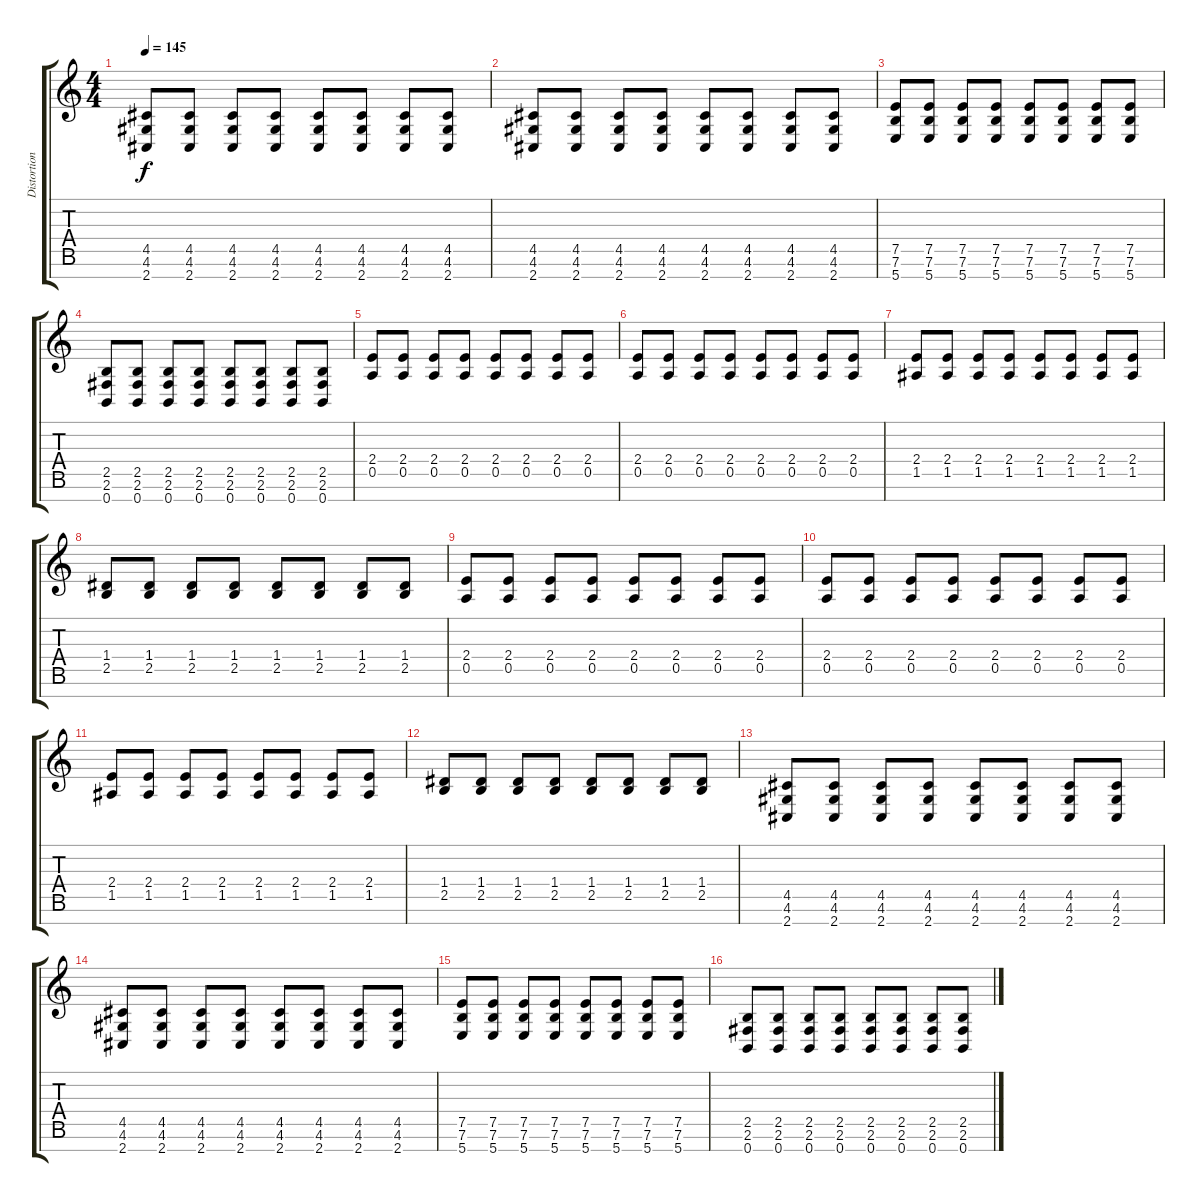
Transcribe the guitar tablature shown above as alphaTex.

\track ("Distortion Guitar 2" "Distortion") {instrument distortionguitar}
\staff {score tabs}
\tuning (E4 B3 G3 D3 A2 E2 B1) {hide}
\ts (4 4)
\tempo 145
\clef g2
\ks c
(4.5 4.6 2.7).8{dy f} (4.5 4.6 2.7).8 (4.5 4.6 2.7).8 (4.5 4.6 2.7).8 (4.5 4.6 2.7).8 (4.5 4.6 2.7).8 (4.5 4.6 2.7).8 (4.5 4.6 2.7).8 |
(4.5 4.6 2.7).8 (4.5 4.6 2.7).8 (4.5 4.6 2.7).8 (4.5 4.6 2.7).8 (4.5 4.6 2.7).8 (4.5 4.6 2.7).8 (4.5 4.6 2.7).8 (4.5 4.6 2.7).8 |
(7.5 7.6 5.7).8 (7.5 7.6 5.7).8 (7.5 7.6 5.7).8 (7.5 7.6 5.7).8 (7.5 7.6 5.7).8 (7.5 7.6 5.7).8 (7.5 7.6 5.7).8 (7.5 7.6 5.7).8 |
(2.5 2.6 0.7).8 (2.5 2.6 0.7).8 (2.5 2.6 0.7).8 (2.5 2.6 0.7).8 (2.5 2.6 0.7).8 (2.5 2.6 0.7).8 (2.5 2.6 0.7).8 (2.5 2.6 0.7).8 |
(2.4 0.5).8 (2.4 0.5).8 (2.4 0.5).8 (2.4 0.5).8 (2.4 0.5).8 (2.4 0.5).8 (2.4 0.5).8 (2.4 0.5).8 |
(2.4 0.5).8 (2.4 0.5).8 (2.4 0.5).8 (2.4 0.5).8 (2.4 0.5).8 (2.4 0.5).8 (2.4 0.5).8 (2.4 0.5).8 |
(2.4 1.5).8 (2.4 1.5).8 (2.4 1.5).8 (2.4 1.5).8 (2.4 1.5).8 (2.4 1.5).8 (2.4 1.5).8 (2.4 1.5).8 |
(1.4 2.5).8 (1.4 2.5).8 (1.4 2.5).8 (1.4 2.5).8 (1.4 2.5).8 (1.4 2.5).8 (1.4 2.5).8 (1.4 2.5).8 |
(2.4 0.5).8 (2.4 0.5).8 (2.4 0.5).8 (2.4 0.5).8 (2.4 0.5).8 (2.4 0.5).8 (2.4 0.5).8 (2.4 0.5).8 |
(2.4 0.5).8 (2.4 0.5).8 (2.4 0.5).8 (2.4 0.5).8 (2.4 0.5).8 (2.4 0.5).8 (2.4 0.5).8 (2.4 0.5).8 |
(2.4 1.5).8 (2.4 1.5).8 (2.4 1.5).8 (2.4 1.5).8 (2.4 1.5).8 (2.4 1.5).8 (2.4 1.5).8 (2.4 1.5).8 |
(1.4 2.5).8 (1.4 2.5).8 (1.4 2.5).8 (1.4 2.5).8 (1.4 2.5).8 (1.4 2.5).8 (1.4 2.5).8 (1.4 2.5).8 |
(4.5 4.6 2.7).8 (4.5 4.6 2.7).8 (4.5 4.6 2.7).8 (4.5 4.6 2.7).8 (4.5 4.6 2.7).8 (4.5 4.6 2.7).8 (4.5 4.6 2.7).8 (4.5 4.6 2.7).8 |
(4.5 4.6 2.7).8 (4.5 4.6 2.7).8 (4.5 4.6 2.7).8 (4.5 4.6 2.7).8 (4.5 4.6 2.7).8 (4.5 4.6 2.7).8 (4.5 4.6 2.7).8 (4.5 4.6 2.7).8 |
(7.5 7.6 5.7).8 (7.5 7.6 5.7).8 (7.5 7.6 5.7).8 (7.5 7.6 5.7).8 (7.5 7.6 5.7).8 (7.5 7.6 5.7).8 (7.5 7.6 5.7).8 (7.5 7.6 5.7).8 |
(2.5 2.6 0.7).8 (2.5 2.6 0.7).8 (2.5 2.6 0.7).8 (2.5 2.6 0.7).8 (2.5 2.6 0.7).8 (2.5 2.6 0.7).8 (2.5 2.6 0.7).8 (2.5 2.6 0.7).8
